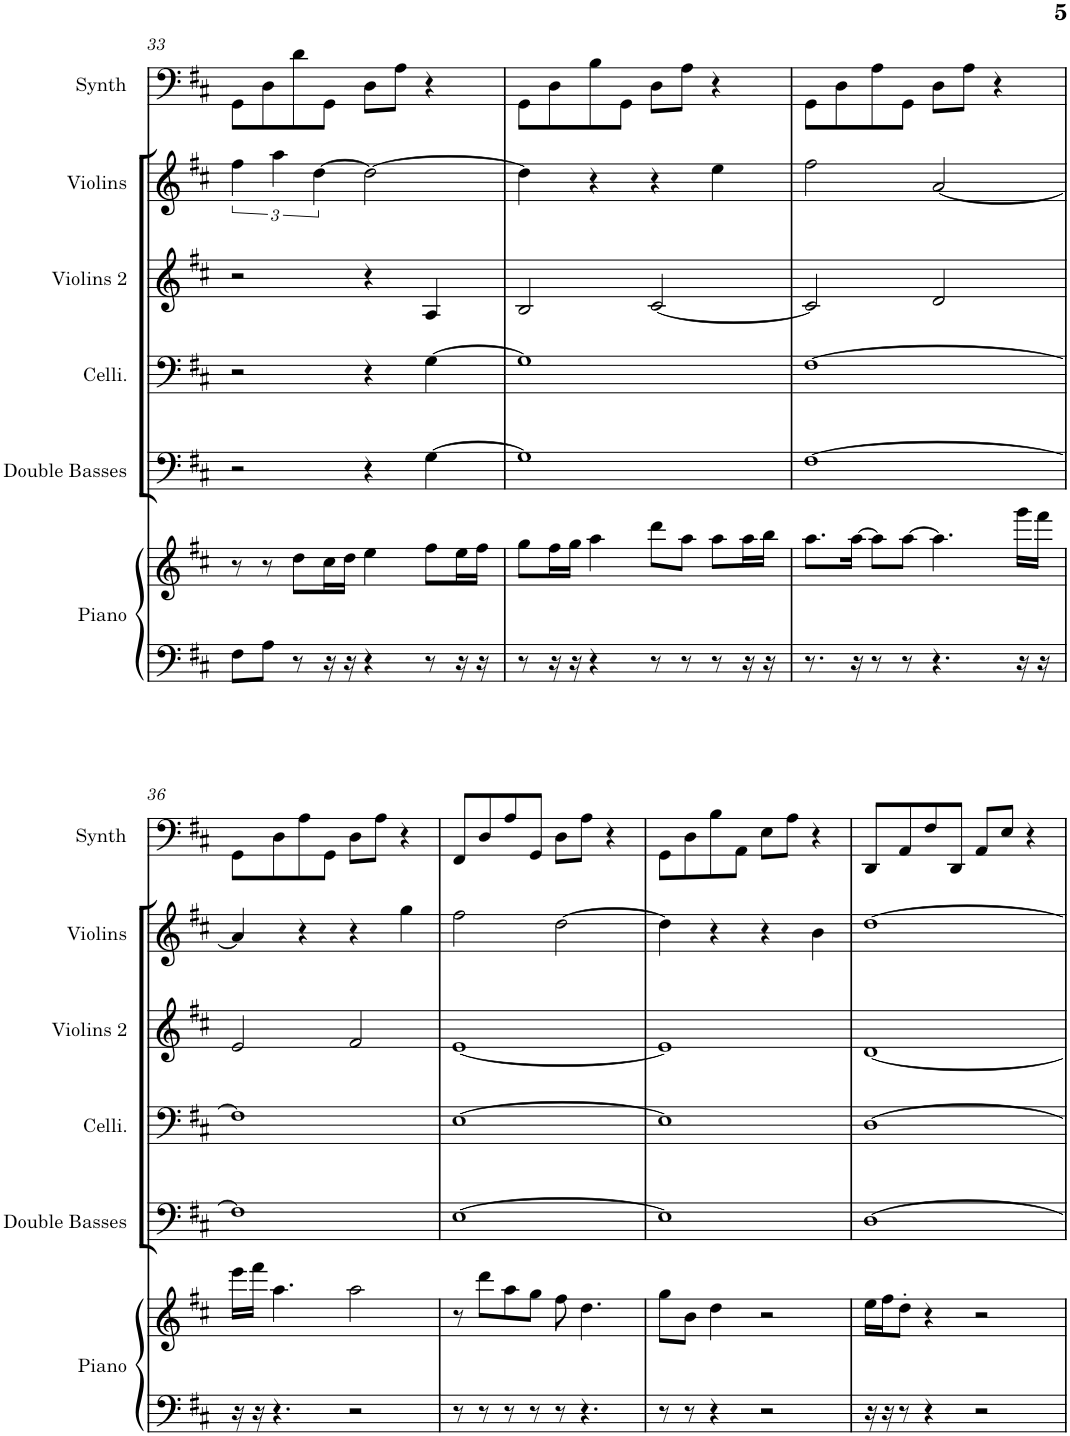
**kern	**kern	**kern	**kern	**kern	**kern	**kern
*part6	*part6	*part5	*part4	*part3	*part2	*part1
*staff7	*staff6	*staff5	*staff4	*staff3	*staff2	*staff1
*I"Piano	*	*I"Double Basses	*I"Celli	*I"Violins 2	*I"Violins	*I"Synth
*I'Piano	*	*I'Double Basses	*I'Celli.	*I'Violins 2	*I'Violins	*I'Synth
!!LO:PB:g=z
*clefF4	*clefG2	*clefF4	*clefF4	*clefG2	*clefG2	*clefF4
*	*	*Trd7c12	*	*	*	*
*k[f#c#]	*k[f#c#]	*k[f#c#]	*k[f#c#]	*k[f#c#]	*k[f#c#]	*k[f#c#]
*M4/4	*M4/4	*M4/4	*M4/4	*M4/4	*M4/4	*M4/4
=33	=33	=33	=33	=33	=33	=33
8F#\L	8r	2r	2r	2r	6ff#\	8GG\L
8A\J	8r	.	.	.	.	8D\
.	.	.	.	.	6aa\	.
8r	8dd\L	.	.	.	.	8d\
.	.	.	.	.	[6dd\	.
16r	16cc#\L	.	.	.	.	8GG\J
16r	16dd\JJ	.	.	.	.	.
4r	4ee\	4r	4r	4r	2dd\_	8D\L
.	.	.	.	.	.	8A\J
8r	8ff#\L	[4G\	[4G\	4A/	.	4r
16r	16ee\L	.	.	.	.	.
16r	16ff#\JJ	.	.	.	.	.
=34	=34	=34	=34	=34	=34	=34
8r	8gg\L	1G]	1G]	2B/	4dd\]	8GG\L
16r	16ff#\L	.	.	.	.	8D\
16r	16gg\JJ	.	.	.	.	.
4r	4aa\	.	.	.	4r	8B\
.	.	.	.	.	.	8GG\J
8r	8ddd\L	.	.	[2c#/	4r	8D\L
8r	8aa\J	.	.	.	.	8A\J
8r	8aa\L	.	.	.	4ee\	4r
16r	16aa\L	.	.	.	.	.
16r	16bb\JJ	.	.	.	.	.
=35	=35	=35	=35	=35	=35	=35
8.r	8.aa\L	[1F#	[1F#	2c#/]	2ff#\	8GG\L
.	.	.	.	.	.	8D\
16r	[16aa\Jk	.	.	.	.	.
8r	8aa\L]	.	.	.	.	8A\
8r	[8aa\J	.	.	.	.	8GG\J
4.r	4.aa\]	.	.	2d/	[2a/	8D\L
.	.	.	.	.	.	8A\J
.	.	.	.	.	.	4r
16r	16ggg\LL	.	.	.	.	.
16r	16fff#\JJ	.	.	.	.	.
!!LO:LB:g=z
=36	=36	=36	=36	=36	=36	=36
16r	16eee\LL	1F#]	1F#]	2e/	4a/]	8GG\L
16r	16fff#\JJ	.	.	.	.	.
4.r	4.aa\	.	.	.	.	8D\
.	.	.	.	.	4r	8A\
.	.	.	.	.	.	8GG\J
2r	2aa\	.	.	2f#/	4r	8D\L
.	.	.	.	.	.	8A\J
.	.	.	.	.	4gg\	4r
=37	=37	=37	=37	=37	=37	=37
8r	8r	[1E	[1E	[1e	2ff#\	8FF#/L
8r	8ddd\L	.	.	.	.	8D/
8r	8aa\	.	.	.	.	8A/
8r	8gg\J	.	.	.	.	8GG/J
8r	8ff#\	.	.	.	[2dd\	8D\L
4.r	4.dd\	.	.	.	.	8A\J
.	.	.	.	.	.	4r
=38	=38	=38	=38	=38	=38	=38
8r	8gg\L	1E]	1E]	1e]	4dd\]	8GG\L
8r	8b\J	.	.	.	.	8D\
4r	4dd\	.	.	.	4r	8B\
.	.	.	.	.	.	8AA\J
2r	2r	.	.	.	4r	8E\L
.	.	.	.	.	.	8A\J
.	.	.	.	.	4b\	4r
=39	=39	=39	=39	=39	=39	=39
16r	16ee\LL	[1D	[1D	[1d	[1dd	8DD/L
16r	16ff#\J	.	.	.	.	.
8r	8dd'\J	.	.	.	.	8AA/
4r	4r	.	.	.	.	8F#/
.	.	.	.	.	.	8DD/J
2r	2r	.	.	.	.	8AA/L
.	.	.	.	.	.	8E/J
.	.	.	.	.	.	4r
=	=	=	=	=	=	=
*-	*-	*-	*-	*-	*-	*-
